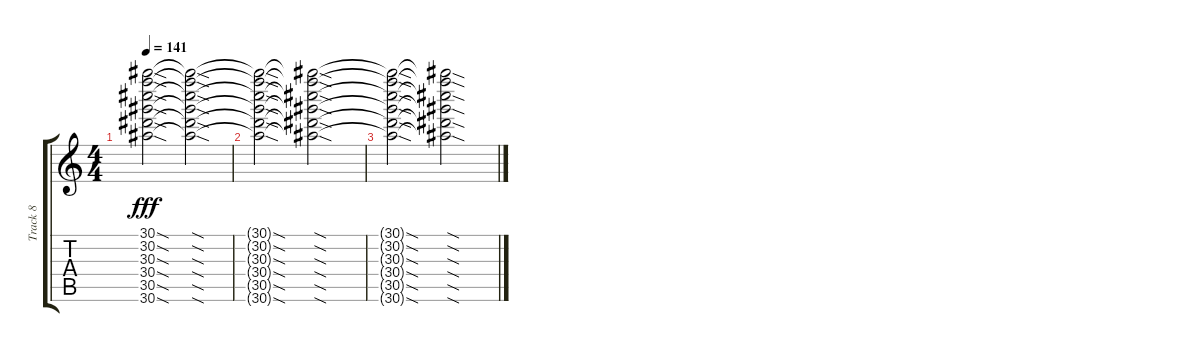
\track ("Track 8" "Track 8") {instrument distortionguitar}
\staff {score tabs}
\tuning (E4 B3 G3 D3 A2 E2) {hide}
\ts (4 4)
\tempo 141
\clef g2
\ks c
(30.1{sod t} 30.2{sod t} 30.3{sod t} 30.4{sod t} 30.5{sod t} 30.6{sod t}).2{dy fff} (30.1{sod t} 30.2{sod t} 30.3{sod t} 30.4{sod t} 30.5{sod t} 30.6{sod t}).2 |
(30.1{sod t} 30.2{sod t} 30.3{sod t} 30.4{sod t} 30.5{sod t} 30.6{sod t}).2 (30.1{sod t} 30.2{sod t} 30.3{sod t} 30.4{sod t} 30.5{sod t} 30.6{sod t}).2 |
(30.1{sod t} 30.2{sod t} 30.3{sod t} 30.4{sod t} 30.5{sod t} 30.6{sod t}).2 (30.1{sod t} 30.2{sod t} 30.3{sod t} 30.4{sod t} 30.5{sod t} 30.6{sod t}).2
